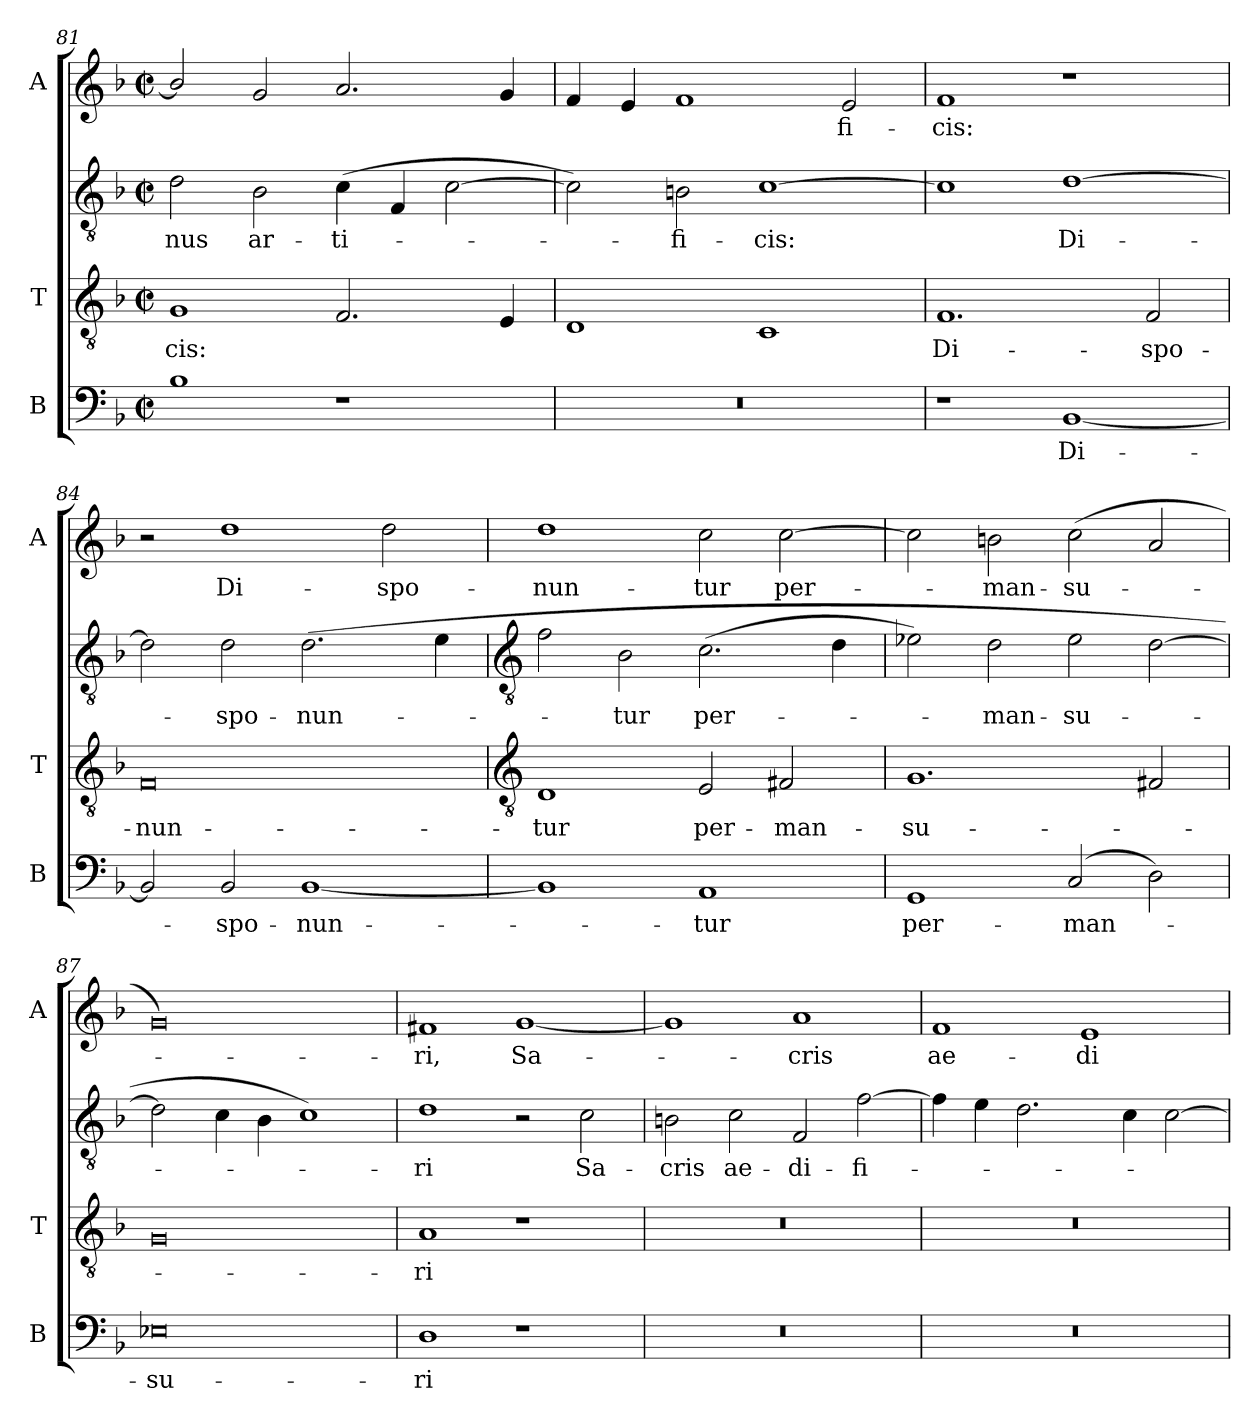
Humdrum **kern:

**kern	**text	**kern	**text	**kern	**text	**kern	**text
*part3	*part3	*part2	*part2	*part2	*part2	*part1	*part1
*staff4	*staff4	*staff3	*staff3	*staff2	*staff2	*staff1	*staff1
*I"B	*	*I"T	*	*	*	*I"A	*
*I'B	*	*I'T	*	*	*	*I'A	*
*clefF4	*	*clefGv2	*	*clefGv2	*	*clefG2	*
*k[b-]	*	*k[b-]	*	*k[b-]	*	*k[b-]	*
*F:	*	*F:	*	*F:	*	*F:	*
*M4/2	*	*M4/2	*	*M4/2	*	*M4/2	*
*met(c|)	*	*met(c|)	*	*met(c|)	*	*met(c|)	*
=81	=81	=81	=81	=81	=81	=81	=81
!	!	!	!LO:LY:b	!	!LO:LY:b	!	!
1B-	.	1G	cis:	2d	-nus	2b-/]	.
!	!	!	!	!	!LO:LY:b	!	!
.	.	.	.	2B-	ar-	2g	.
!	!	!	!	!	!LO:LY:b	!	!
1r	.	2.F	.	(>4c	-ti-	2.a	.
.	.	.	.	4F	.	.	.
.	.	.	.	[2c	.	.	.
.	.	4E	.	.	.	4g	.
=82	=82	=82	=82	=82	=82	=82	=82
0r	.	1D	.	2c])	.	4f	.
.	.	.	.	.	.	4e	.
!	!	!	!	!	!LO:LY:b	!	!
.	.	.	.	2Bn	fi-	1f	.
!	!	!	!	!	!LO:LY:b	!	!
.	.	1C	.	[1c	-cis:	.	.
!	!	!	!	!	!	!	!LO:LY:b
.	.	.	.	.	.	2e	fi-
=83	=83	=83	=83	=83	=83	=83	=83
!	!	!	!LO:LY:b	!	!	!	!LO:LY:b
1r	.	1.F	Di-	1c]	.	1f	-cis:
!	!LO:LY:b	!	!	!	!LO:LY:b	!	!
[1BB-	Di-	.	.	[1d	Di-	1r	.
!	!	!	!LO:LY:b	!	!	!	!
.	.	2F	-spo-	.	.	.	.
=84	=84	=84	=84	=84	=84	=84	=84
!	!	!	!LO:LY:b	!	!	!	!
2BB-]	.	0F	nun--	2d]	.	2r	.
!	!LO:LY:b	!	!	!	!LO:LY:b	!	!LO:LY:b
2BB-	-spo-	.	.	2d	-spo-	1dd	Di-
!	!LO:LY:b	!	!	!	!LO:LY:b	!	!
[1BB-	-nun-	.	.	(>2.d	-nun-	.	.
!	!	!	!	!	!	!	!LO:LY:b
.	.	.	.	.	.	2dd	-spo-
.	.	.	.	4e	.	.	.
!!LO:LB:g=z
=85	=85	=85	=85	=85	=85	=85	=85
*	*	*clefGv2	*	*clefGv2	*	*	*
!	!	!	!LO:LY:b	!	!	!	!LO:LY:b
1BB-]	.	1D	tur	2f	.	1dd	-nun-
!	!	!	!	!	!LO:LY:b	!	!
.	.	.	.	2B-	-tur	.	.
!	!LO:LY:b	!	!LO:LY:b	!	!LO:LY:b	!	!LO:LY:b
1AA	tur	2E	per-	(>2.c	per-	2cc	-tur
!	!	!	!LO:LY:b	!	!	!	!LO:LY:b
.	.	2F#X	-man-	.	.	[2cc	per-
.	.	.	.	4d	.	.	.
=86	=86	=86	=86	=86	=86	=86	=86
!	!LO:LY:b	!	!LO:LY:b	!	!	!	!
1GG	per-	1.G	su-	2e-X)	.	2cc]	.
!	!	!	!	!	!LO:LY:b	!	!LO:LY:b
.	.	.	.	2d	-man-	2bn	man-
!	!LO:LY:b	!	!	!	!LO:LY:b	!	!LO:LY:b
(<2C	-man-	.	.	2e-	-su-	(<2cc	-su-
2D)	.	2F#X	.	[2d	.	2a	.
=87	=87	=87	=87	=87	=87	=87	=87
!	!LO:LY:b	!	!	!	!	!	!
0E-X	su-	0G	.	2d]	.	0g)	.
.	.	.	.	4c	.	.	.
.	.	.	.	4B-	.	.	.
.	.	.	.	1c)	.	.	.
=88	=88	=88	=88	=88	=88	=88	=88
!	!LO:LY:b	!	!LO:LY:b	!	!LO:LY:b	!	!LO:LY:b
1D	-ri	1A	-ri	1d	ri	1f#X	ri,
!	!	!	!	!	!	!	!LO:LY:b
1r	.	1r	.	2r	.	[1g	Sa-
!	!	!	!	!	!LO:LY:b	!	!
.	.	.	.	2c	Sa-	.	.
=89	=89	=89	=89	=89	=89	=89	=89
!	!	!	!	!	!LO:LY:b	!	!
0r	.	0r	.	2Bn	cris	1g]	.
!	!	!	!	!	!LO:LY:b	!	!
.	.	.	.	2c	ae-	.	.
!	!	!	!	!	!LO:LY:b	!	!LO:LY:b
.	.	.	.	2F	-di-	1a	cris
!	!	!	!	!	!LO:LY:b	!	!
.	.	.	.	[2f	-fi-	.	.
=90	=90	=90	=90	=90	=90	=90	=90
!	!	!	!	!	!	!	!LO:LY:b
0r	.	0r	.	4f]	.	1f	ae-
.	.	.	.	4e	.	.	.
.	.	.	.	2.d	.	.	.
!	!	!	!	!	!	!	!LO:LY:b
.	.	.	.	.	.	1e	-di-
.	.	.	.	4c	.	.	.
.	.	.	.	[2c	.	.	.
=	=	=	=	=	=	=	=
*-	*-	*-	*-	*-	*-	*-	*-
